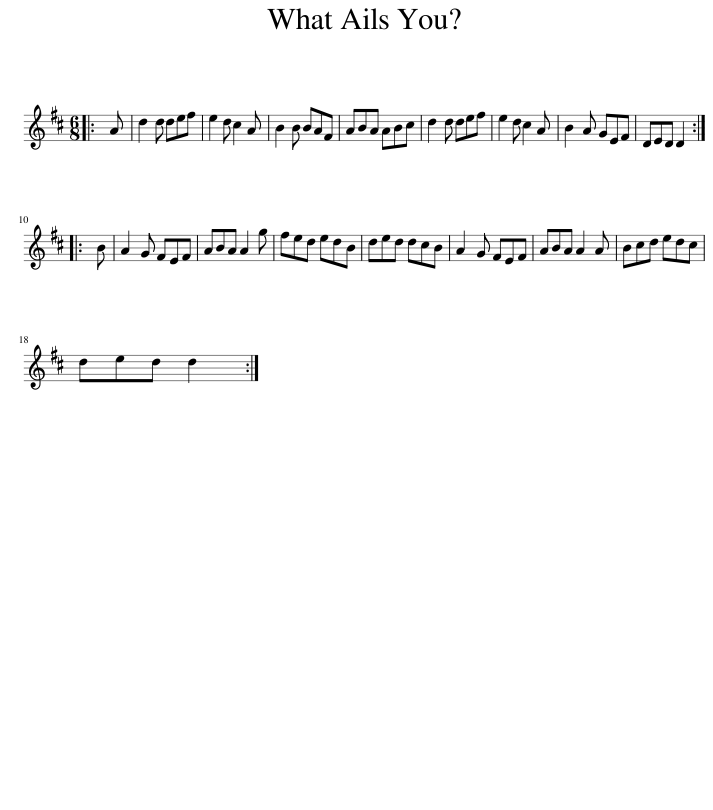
X:1
L:1/8
M:6/8
I:linebreak $
K:D
V:1 treble
V:1
|: A | d2 d def | e2 d c2 A | B2 B BAF | ABA ABc | %5
 d2 d def | e2 d c2 A | B2 A GEF | DED D2 ::$ B | %10
 A2 G FEF | ABA A2 g | fed edB | ded dcB | A2 G FEF | %15
 ABA A2 A | Bcd edc |$ ded d2 :| %18
